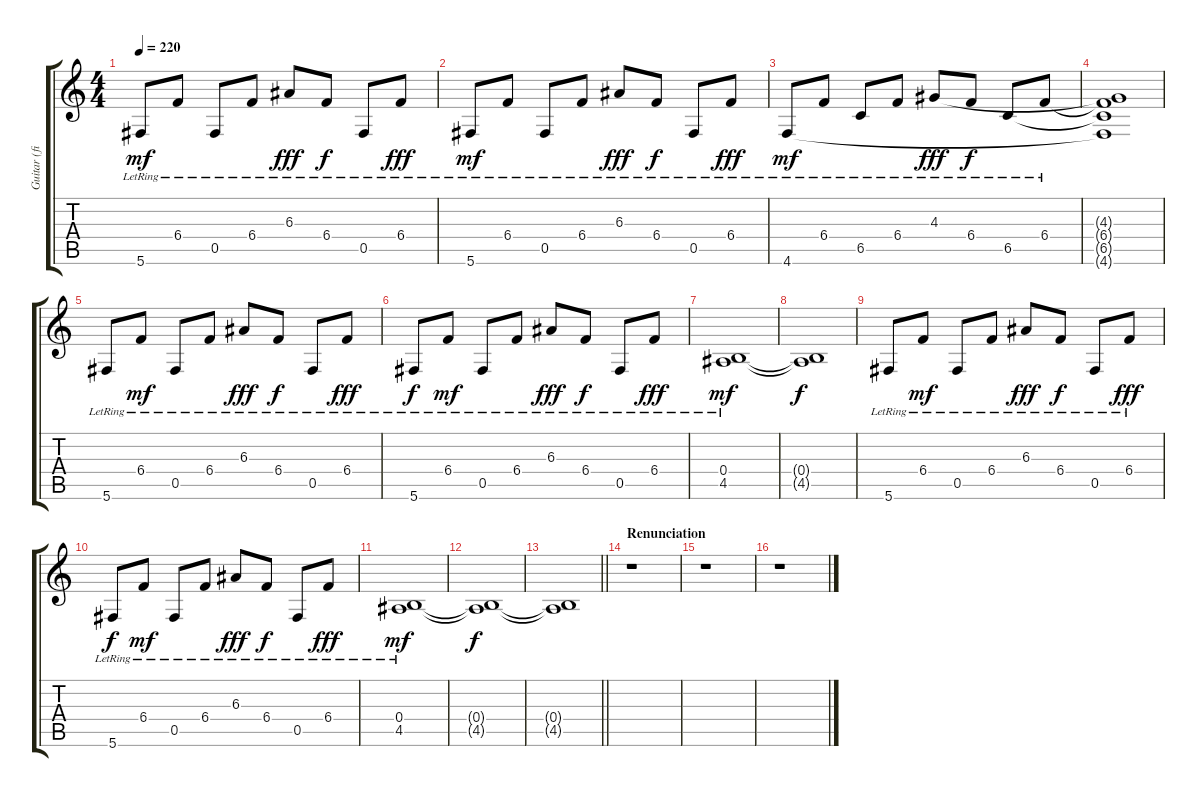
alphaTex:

\track ("Guitar (fingers)" "Guitar (fi") {instrument electricguitarclean}
\staff {score tabs}
\tuning (Db4 Ab3 E3 B2 Gb2 Db2) {hide}
\ts (4 4)
\tempo 220
\clef g2
\ks c
5.6{lr}.8{dy mf} 6.4{lr}.8 0.5{lr}.8 6.4{lr}.8 6.3{lr}.8{dy fff} 6.4{lr}.8{dy f} 0.5{lr}.8 6.4{lr}.8{dy fff} |
5.6{lr}.8{dy mf} 6.4{lr}.8 0.5{lr}.8 6.4{lr}.8 6.3{lr}.8{dy fff} 6.4{lr}.8{dy f} 0.5{lr}.8 6.4{lr}.8{dy fff} |
4.6{lr}.8{dy mf} 6.4{lr}.8 6.5{lr}.8 6.4{lr}.8 4.3{lr}.8{dy fff} 6.4{lr}.8{dy f} 6.5{lr}.8 6.4{lr}.8 |
(4.3{t} 6.4{t} 6.5{t} 4.6{t}).1 |
5.6{lr}.8{volume 10} 6.4{lr}.8{dy mf} 0.5{lr}.8 6.4{lr}.8 6.3{lr}.8{dy fff} 6.4{lr}.8{dy f} 0.5{lr}.8 6.4{lr}.8{dy fff} |
5.6{lr}.8{dy f} 6.4{lr}.8{dy mf} 0.5{lr}.8 6.4{lr}.8 6.3{lr}.8{dy fff} 6.4{lr}.8{dy f} 0.5{lr}.8 6.4{lr}.8{dy fff} |
(0.4 4.5{lr}).1{dy mf} |
(0.4{t} 4.5{t}).1{dy f} |
5.6{lr}.8 6.4{lr}.8{dy mf} 0.5{lr}.8 6.4{lr}.8 6.3{lr}.8{dy fff} 6.4{lr}.8{dy f} 0.5{lr}.8 6.4{lr}.8{dy fff} |
5.6{lr}.8{dy f} 6.4{lr}.8{dy mf} 0.5{lr}.8 6.4{lr}.8 6.3{lr}.8{dy fff} 6.4{lr}.8{dy f} 0.5{lr}.8 6.4{lr}.8{dy fff} |
(0.4 4.5{lr}).1{dy mf} |
(0.4{t} 4.5{t}).1{dy f} |
\barLineRight lightlight
(0.4{t} 4.5{t}).1 |
\section ("" "Renunciation")
r.1 |
r.1 |
r.1
